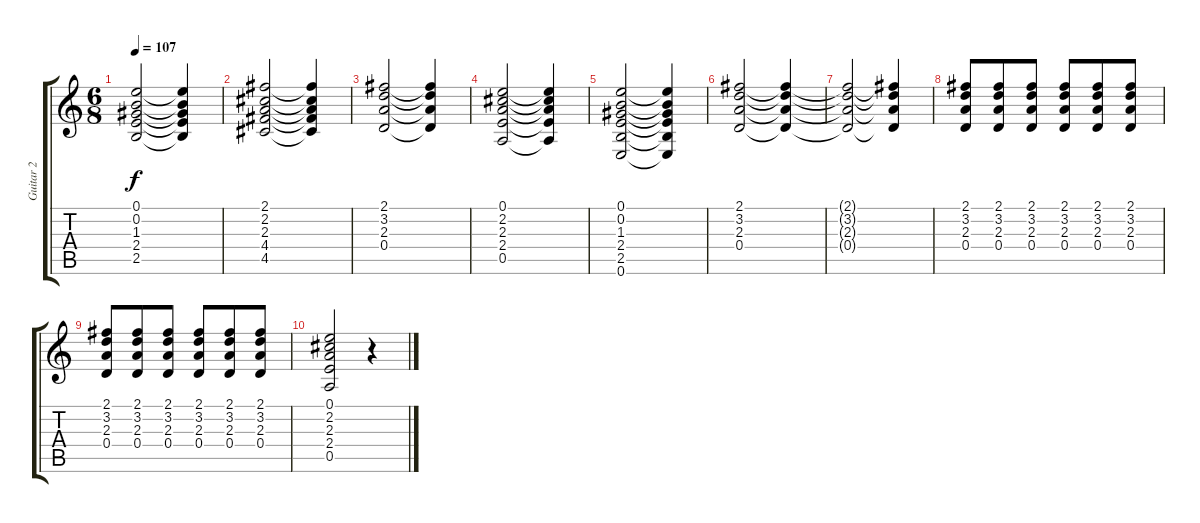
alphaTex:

\track ("Guitar 2" "Guitar 2") {instrument overdrivenguitar}
\staff {score tabs}
\tuning (E4 B3 G3 D3 A2 E2) {hide}
\ts (6 8)
\tempo 107
\clef g2
\ks c
(0.1 0.2 1.3 2.4 2.5).2{dy f} (0.1{t} 0.2{t} 1.3{t} 2.4{t} 2.5{t}).4 |
(2.1 2.2 2.3 4.4 4.5).2 (2.1{t} 2.2{t} 2.3{t} 4.4{t} 4.5{t}).4 |
(2.1 3.2 2.3 0.4).2 (2.1{t} 3.2{t} 2.3{t} 0.4{t}).4 |
(0.1 2.2 2.3 2.4 0.5).2 (0.1{t} 2.2{t} 2.3{t} 2.4{t} 0.5{t}).4 |
(0.1 0.2 1.3 2.4 2.5 0.6).2 (0.1{t} 0.2{t} 1.3{t} 2.4{t} 2.5{t} 0.6{t}).4 |
(2.1 3.2 2.3 0.4).2 (2.1{t} 3.2{t} 2.3{t} 0.4{t}).4 |
(2.1{t} 3.2{t} 2.3{t} 0.4{t}).2 (2.1{t} 3.2{t} 2.3{t} 0.4{t}).4 |
(2.1 3.2 2.3 0.4).8 (2.1 3.2 2.3 0.4).8 (2.1 3.2 2.3 0.4).8 (2.1 3.2 2.3 0.4).8 (2.1 3.2 2.3 0.4).8 (2.1 3.2 2.3 0.4).8 |
(2.1 3.2 2.3 0.4).8 (2.1 3.2 2.3 0.4).8 (2.1 3.2 2.3 0.4).8 (2.1 3.2 2.3 0.4).8 (2.1 3.2 2.3 0.4).8 (2.1 3.2 2.3 0.4).8 |
(0.1 2.2 2.3 2.4 0.5).2 r.4
